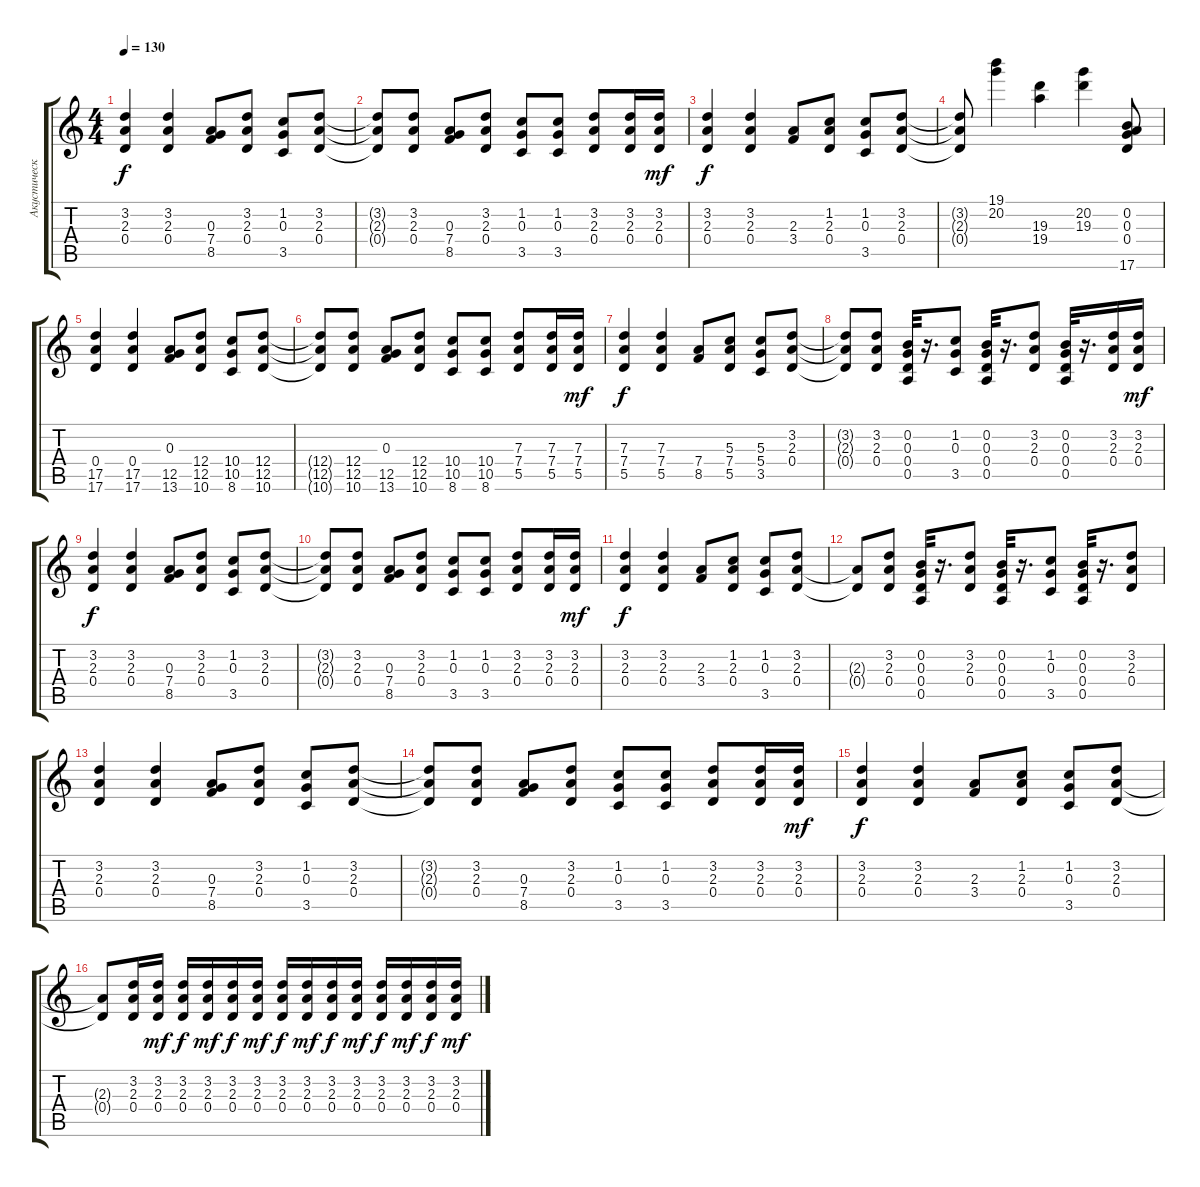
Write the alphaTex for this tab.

\track ("Акустическая гитара" "Акустическ") {instrument acousticguitarsteel}
\staff {score tabs}
\tuning (E4 B3 G3 D3 A2 E2) {hide}
\ts (4 4)
\tempo 130
\clef g2
\ks c
(3.2 2.3 0.4).4{dy f instrument acousticguitarsteel} (3.2 2.3 0.4).4 (0.3 7.4 8.5).8 (3.2 2.3 0.4).8 (1.2 0.3 3.5).8 (3.2 2.3 0.4).8 |
(3.2{t} 2.3{t} 0.4{t}).8 (3.2 2.3 0.4).8 (0.3 7.4 8.5).8 (3.2 2.3 0.4).8 (1.2 0.3 3.5).8 (1.2 0.3 3.5).8 (3.2 2.3 0.4).8 (3.2 2.3 0.4).16 (3.2 2.3 0.4).16{dy mf} |
(3.2 2.3 0.4).4{dy f} (3.2 2.3 0.4).4 (2.3 3.4).8 (1.2 2.3 0.4).8 (1.2 0.3 3.5).8 (3.2 2.3 0.4).8 |
(3.2{t} 2.3{t} 0.4{t}).8 (19.1 20.2).4 (19.3 19.4).4 (20.2 19.3).4 (0.2 0.3 0.4 17.6).8 |
(0.4 17.5 17.6).4 (0.4 17.5 17.6).4 (0.3 12.5 13.6).8 (12.4 12.5 10.6).8 (10.4 10.5 8.6).8 (12.4 12.5 10.6).8 |
(12.4{t} 12.5{t} 10.6{t}).8 (12.4 12.5 10.6).8 (0.3 12.5 13.6).8 (12.4 12.5 10.6).8 (10.4 10.5 8.6).8 (10.4 10.5 8.6).8 (7.3 7.4 5.5).8 (7.3 7.4 5.5).16 (7.3 7.4 5.5).16{dy mf} |
(7.3 7.4 5.5).4{dy f} (7.3 7.4 5.5).4 (7.4 8.5).8 (5.3 7.4 5.5).8 (5.3 5.4 3.5).8 (3.2 2.3 0.4).8 |
(3.2{t} 2.3{t} 0.4{t}).8 (3.2 2.3 0.4).8 (0.2 0.3 0.4 0.5).32 r.16{d} (1.2 0.3 3.5).8 (0.2 0.3 0.4 0.5).32 r.16{d} (3.2 2.3 0.4).8 (0.2 0.3 0.4 0.5).32 r.16{d} (3.2 2.3 0.4).16 (3.2 2.3 0.4).16{dy mf} |
(3.2 2.3 0.4).4{dy f} (3.2 2.3 0.4).4 (0.3 7.4 8.5).8 (3.2 2.3 0.4).8 (1.2 0.3 3.5).8 (3.2 2.3 0.4).8 |
(3.2{t} 2.3{t} 0.4{t}).8 (3.2 2.3 0.4).8 (0.3 7.4 8.5).8 (3.2 2.3 0.4).8 (1.2 0.3 3.5).8 (1.2 0.3 3.5).8 (3.2 2.3 0.4).8 (3.2 2.3 0.4).16 (3.2 2.3 0.4).16{dy mf} |
(3.2 2.3 0.4).4{dy f} (3.2 2.3 0.4).4 (2.3 3.4).8 (1.2 2.3 0.4).8 (1.2 0.3 3.5).8 (3.2 2.3 0.4).8 |
(2.3{t} 0.4{t}).8 (3.2 2.3 0.4).8 (0.2 0.3 0.4 0.5).32 r.16{d} (3.2 2.3 0.4).8 (0.2 0.3 0.4 0.5).32 r.16{d} (1.2 0.3 3.5).8 (0.2 0.3 0.4 0.5).32 r.16{d} (3.2 2.3 0.4).8 |
(3.2 2.3 0.4).4 (3.2 2.3 0.4).4 (0.3 7.4 8.5).8 (3.2 2.3 0.4).8 (1.2 0.3 3.5).8 (3.2 2.3 0.4).8 |
(3.2{t} 2.3{t} 0.4{t}).8 (3.2 2.3 0.4).8 (0.3 7.4 8.5).8 (3.2 2.3 0.4).8 (1.2 0.3 3.5).8 (1.2 0.3 3.5).8 (3.2 2.3 0.4).8 (3.2 2.3 0.4).16 (3.2 2.3 0.4).16{dy mf} |
(3.2 2.3 0.4).4{dy f} (3.2 2.3 0.4).4 (2.3 3.4).8 (1.2 2.3 0.4).8 (1.2 0.3 3.5).8 (3.2 2.3 0.4).8 |
(2.3{t} 0.4{t}).8 (3.2 2.3 0.4).16 (3.2 2.3 0.4).16{dy mf} (3.2 2.3 0.4).16{dy f} (3.2 2.3 0.4).16{dy mf} (3.2 2.3 0.4).16{dy f} (3.2 2.3 0.4).16{dy mf} (3.2 2.3 0.4).16{dy f} (3.2 2.3 0.4).16{dy mf} (3.2 2.3 0.4).16{dy f} (3.2 2.3 0.4).16{dy mf} (3.2 2.3 0.4).16{dy f} (3.2 2.3 0.4).16{dy mf} (3.2 2.3 0.4).16{dy f} (3.2 2.3 0.4).16{dy mf}
